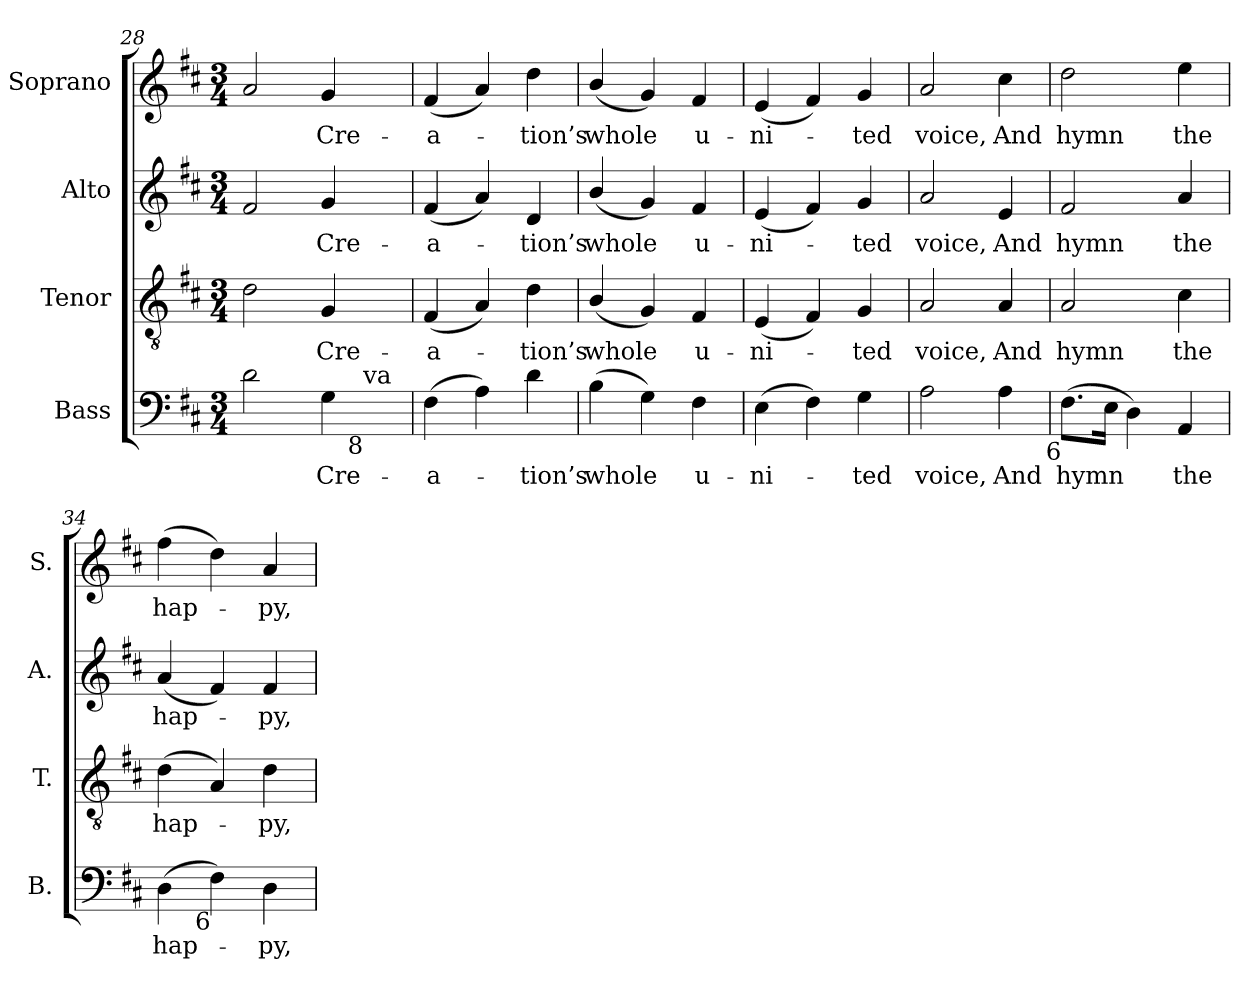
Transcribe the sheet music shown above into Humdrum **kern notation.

**kern	**text	**kern	**text	**kern	**text	**kern	**text
*part4	*part4	*part3	*part3	*part2	*part2	*part1	*part1
*staff4	*staff4	*staff3	*staff3	*staff2	*staff2	*staff1	*staff1
*I"Bass	*	*I"Tenor	*	*I"Alto	*	*I"Soprano	*
*I'B.	*	*I'T.	*	*I'A.	*	*I'S.	*
*clefF4	*	*clefGv2	*	*clefG2	*	*clefG2	*
*	*	*ITrd7c12	*	*	*	*	*
*k[f#c#]	*	*k[f#c#]	*	*k[f#c#]	*	*k[f#c#]	*
*D:	*	*D:	*	*D:	*	*D:	*
*M3/4	*	*M3/4	*	*M3/4	*	*M3/4	*
=28	=28	=28	=28	=28	=28	=28	=28
*^	*	*	*	*	*	*	*
2di\	2ryy	.	2Di\	.	2f#i/	.	2ai/	.
!	!	!LO:LY:b:color=#000000	!	!	!	!	!	!
!	!	!	!	!LO:LY:b:color=#000000	!	!	!	!
!	!	!	!	!	!	!LO:LY:b:color=#000000	!	!
!	!	!	!	!	!	!	!	!LO:LY:b:color=#000000
4Gi\	8ryy	Cre-	4GGi/	Cre-	4gi/	Cre-	4gi/	Cre-
.	128.ryy	.	.	.	.	.	.	.
!	!LO:TX:b:rj:t=8	!	!	!	!	!	!	!
!	!LO:TX:t=va	!	!	!	!	!	!	!
.	16ryy	.	.	.	.	.	.	.
.	32ryy	.	.	.	.	.	.	.
.	64ryy	.	.	.	.	.	.	.
.	256ryy	.	.	.	.	.	.	.
*v	*v	*	*	*	*	*	*	*
=29	=29	=29	=29	=29	=29	=29	=29
*^	*	*	*	*	*	*	*
!	!	!LO:LY:b:color=#000000	!	!	!	!	!	!
*v	*v	*	*	*	*	*	*	*
*^	*	*	*	*	*	*	*
!	!	!	!	!LO:LY:b:color=#000000	!	!	!	!
*v	*v	*	*	*	*	*	*	*
*^	*	*	*	*	*	*	*
!	!	!	!	!	!	!LO:LY:b:color=#000000	!	!
*v	*v	*	*	*	*	*	*	*
*^	*	*	*	*	*	*	*
!	!	!	!	!	!	!	!	!LO:LY:b:color=#000000
*v	*v	*	*	*	*	*	*	*
(4F#i\	-a-	(4FF#i/	-a-	(4f#i/	-a-	(4f#i/	-a-
4Ai\)	.	4AAi/)	.	4ai/)	.	4ai/)	.
!	!LO:LY:b:color=#000000	!	!	!	!	!	!
!	!	!	!LO:LY:b:color=#000000	!	!	!	!
!	!	!	!	!	!LO:LY:b:color=#000000	!	!
!	!	!	!	!	!	!	!LO:LY:b:color=#000000
4di\	-tion’s	4Di\	-tion’s	4di/	-tion’s	4ddi\	-tion’s
!!LO:LB:g=z
=30	=30	=30	=30	=30	=30	=30	=30
!	!LO:LY:b:color=#000000	!	!	!	!	!	!
!	!	!	!LO:LY:b:color=#000000	!	!	!	!
!	!	!	!	!	!LO:LY:b:color=#000000	!	!
!	!	!	!	!	!	!	!LO:LY:b:color=#000000
(4Bi\	whole	(4BBi/	whole	(4bi/	whole	(4bi/	whole
4Gi\)	.	4GGi/)	.	4gi/)	.	4gi/)	.
!	!LO:LY:b:color=#000000	!	!	!	!	!	!
!	!	!	!LO:LY:b:color=#000000	!	!	!	!
!	!	!	!	!	!LO:LY:b:color=#000000	!	!
!	!	!	!	!	!	!	!LO:LY:b:color=#000000
4F#i\	u-	4FF#i/	u-	4f#i/	u-	4f#i/	u-
=31	=31	=31	=31	=31	=31	=31	=31
!	!LO:LY:b:color=#000000	!	!	!	!	!	!
!	!	!	!LO:LY:b:color=#000000	!	!	!	!
!	!	!	!	!	!LO:LY:b:color=#000000	!	!
!	!	!	!	!	!	!	!LO:LY:b:color=#000000
(4Ei\	-ni-	(4EEi/	-ni-	(4ei/	-ni-	(4ei/	-ni-
4F#i\)	.	4FF#i/)	.	4f#i/)	.	4f#i/)	.
!	!LO:LY:b:color=#000000	!	!	!	!	!	!
!	!	!	!LO:LY:b:color=#000000	!	!	!	!
!	!	!	!	!	!LO:LY:b:color=#000000	!	!
!	!	!	!	!	!	!	!LO:LY:b:color=#000000
4Gi\	-ted	4GGi/	-ted	4gi/	-ted	4gi/	-ted
=32	=32	=32	=32	=32	=32	=32	=32
!	!LO:LY:b:color=#000000	!	!	!	!	!	!
!	!	!	!LO:LY:b:color=#000000	!	!	!	!
!	!	!	!	!	!LO:LY:b:color=#000000	!	!
!	!	!	!	!	!	!	!LO:LY:b:color=#000000
2Ai\	voice,	2AAi/	voice,	2ai/	voice,	2ai/	voice,
!	!LO:LY:b:color=#000000	!	!	!	!	!	!
!	!	!	!LO:LY:b:color=#000000	!	!	!	!
!	!	!	!	!	!LO:LY:b:color=#000000	!	!
!	!	!	!	!	!	!	!LO:LY:b:color=#000000
4Ai\	And	4AAi/	And	4ei/	And	4cc#i\	And
=33	=33	=33	=33	=33	=33	=33	=33
!	!LO:LY:b:color=#000000	!	!	!	!	!	!
!	!	!	!LO:LY:b:color=#000000	!	!	!	!
!	!	!	!	!	!LO:LY:b:color=#000000	!	!
!LO:TX:b:rj:t=6	!	!	!	!	!	!	!
!	!	!	!	!	!	!	!LO:LY:b:color=#000000
(8.F#i\L	hymn	2AAi/	hymn	2f#i/	hymn	2ddi\	hymn
16Ei\Jk	.	.	.	.	.	.	.
4Di\)	.	.	.	.	.	.	.
!	!LO:LY:b:color=#000000	!	!	!	!	!	!
!	!	!	!LO:LY:b:color=#000000	!	!	!	!
!	!	!	!	!	!LO:LY:b:color=#000000	!	!
!	!	!	!	!	!	!	!LO:LY:b:color=#000000
4AAi/	the	4C#i\	the	4ai/	the	4eei\	the
=34	=34	=34	=34	=34	=34	=34	=34
!	!LO:LY:b:color=#000000	!	!	!	!	!	!
!	!	!	!LO:LY:b:color=#000000	!	!	!	!
!	!	!	!	!	!LO:LY:b:color=#000000	!	!
!	!	!	!	!	!	!	!LO:LY:b:color=#000000
(4Di\	hap-	(4Di\	hap-	(4ai/	hap-	(4ff#i\	hap-
!LO:TX:b:rj:t=6	!	!	!	!	!	!	!
4F#i\)	.	4AAi/)	.	4f#i/)	.	4ddi\)	.
!	!LO:LY:b:color=#000000	!	!	!	!	!	!
!	!	!	!LO:LY:b:color=#000000	!	!	!	!
!	!	!	!	!	!LO:LY:b:color=#000000	!	!
!	!	!	!	!	!	!	!LO:LY:b:color=#000000
4Di\	-py,	4Di\	-py,	4f#i/	-py,	4ai/	-py,
=	=	=	=	=	=	=	=
*-	*-	*-	*-	*-	*-	*-	*-
